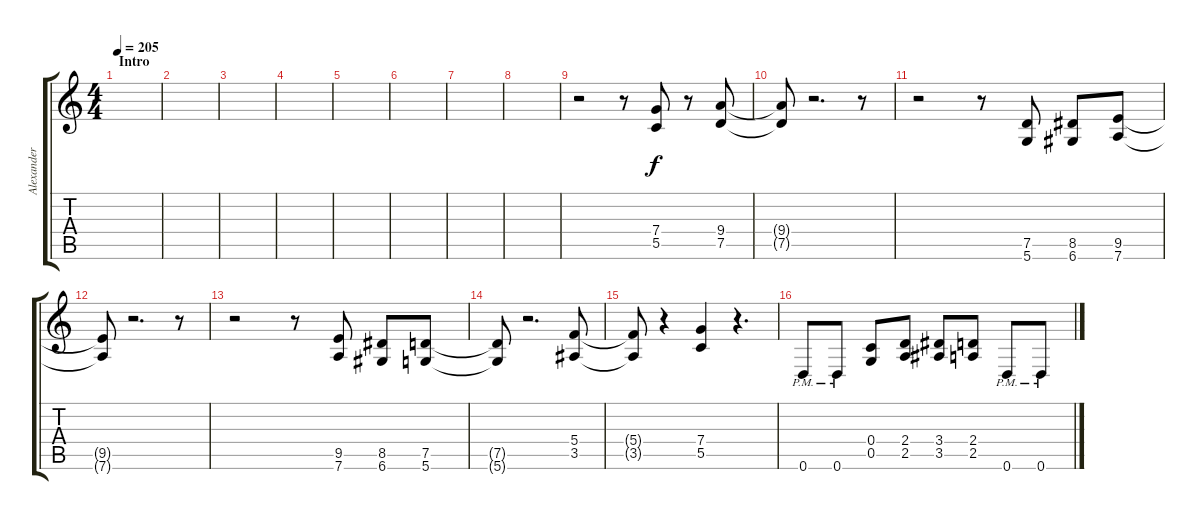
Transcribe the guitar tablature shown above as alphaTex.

\track ("Alexander Kuoppala" "Alexander ") {instrument distortionguitar}
\staff {score tabs}
\tuning (D4 A3 F3 C3 G2 D2) {hide}
\ts (4 4)
\section ("" "Intro")
\tempo 205
\clef g2
\ks c
|
|
|
|
|
|
|
|
r.2 r.8 (7.4 5.5).8 r.8 (9.4 7.5).8 |
(9.4{t} 7.5{t}).8 r.2{d} r.8 |
r.2 r.8 (7.5 5.6).8 (8.5 6.6).8 (9.5 7.6).8 |
(9.5{t} 7.6{t}).8 r.2{d} r.8 |
r.2 r.8 (9.5 7.6).8 (8.5 6.6).8 (7.5 5.6).8 |
(7.5{t} 5.6{t}).8 r.2{d} (5.4 3.5).8 |
(5.4{t} 3.5{t}).8 r.4 (7.4 5.5).4 r.4{d} |
0.6{pm}.8 0.6{pm}.8 (0.4 0.5).8 (2.4 2.5).8 (3.4 3.5).8 (2.4 2.5).8 0.6{pm}.8 0.6{pm}.8
